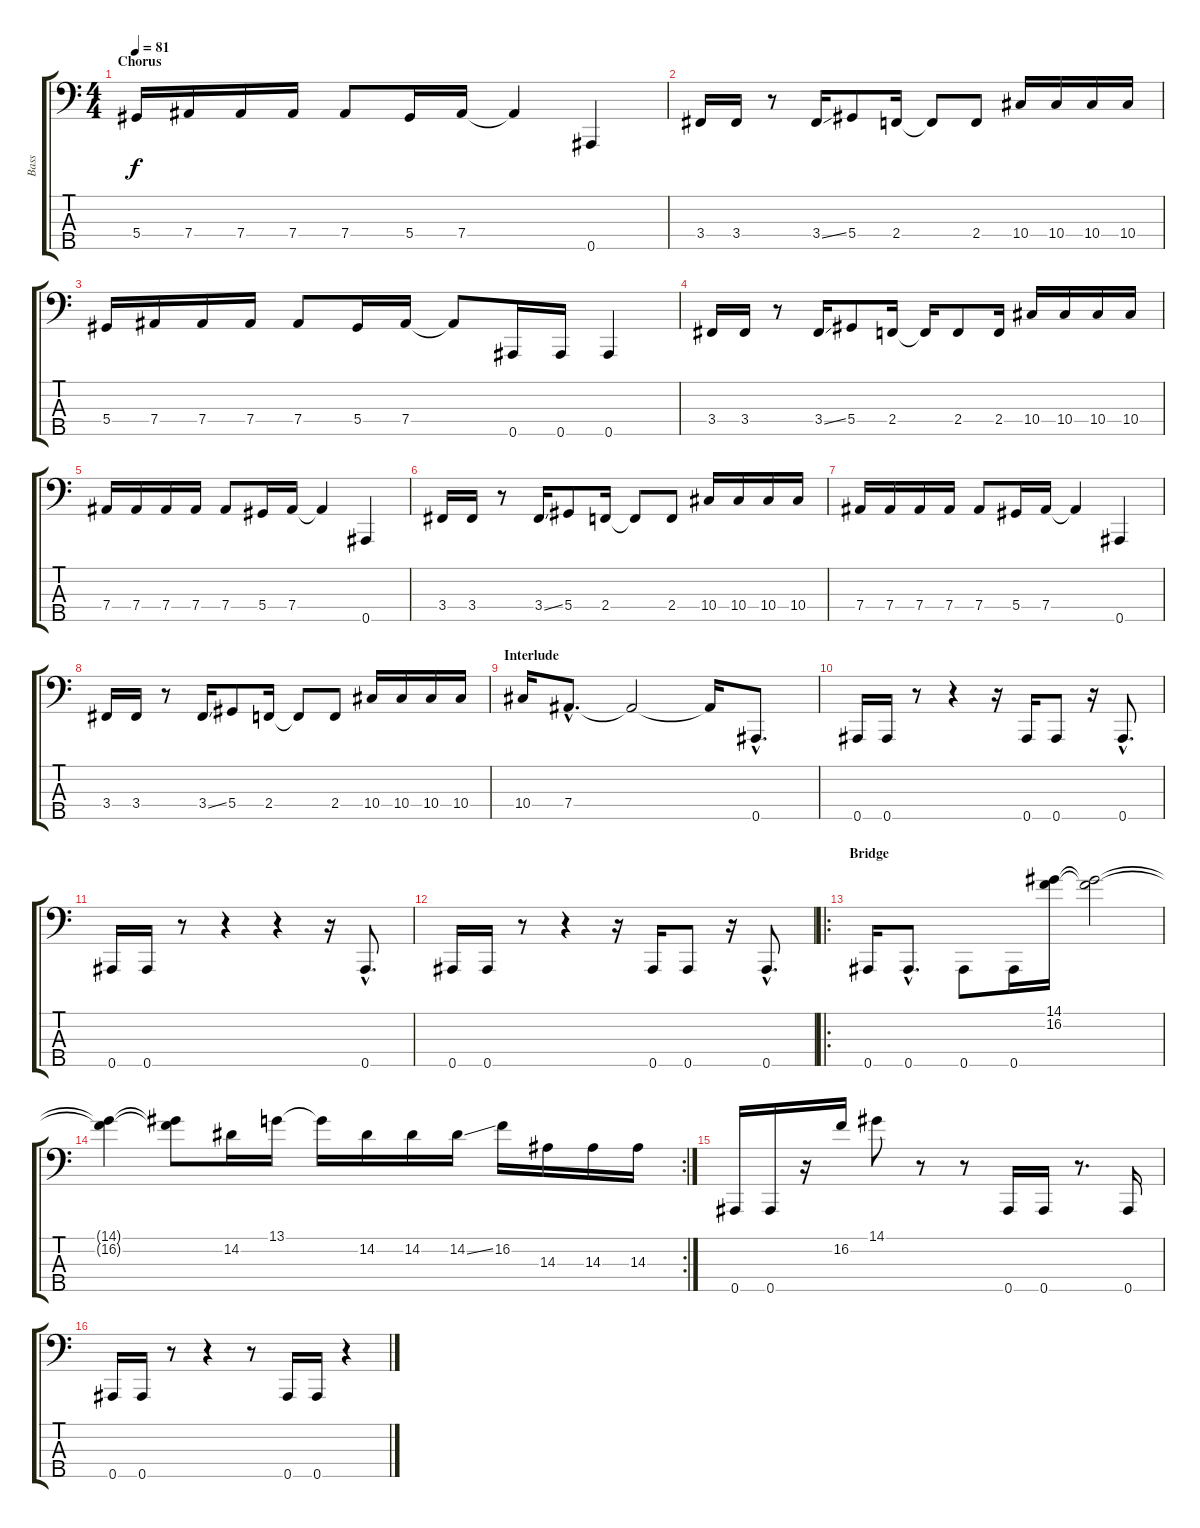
\track ("Bass" "Bass") {instrument electricbassfinger}
\staff {score tabs}
\tuning (Gb2 Db2 Ab1 Eb1 Bb0) {hide}
\ts (4 4)
\section ("" "Chorus")
\tempo 81
\clef f4
\ks c
5.4.16{dy f} 7.4.16 7.4.16 7.4.16 7.4.8 5.4.16 7.4.16 7.4{t}.4 0.5.4 |
3.4.16 3.4.16 r.8 3.4{ss}.16 5.4.8 2.4.16 2.4{t}.8 2.4.8 10.4.16 10.4.16 10.4.16 10.4.16 |
5.4.16 7.4.16 7.4.16 7.4.16 7.4.8 5.4.16 7.4.16 7.4{t}.8 0.5.16 0.5.16 0.5.4 |
3.4.16 3.4.16 r.8 3.4{ss}.16 5.4.8 2.4.16 2.4{t}.16 2.4.8 2.4.16 10.4.16 10.4.16 10.4.16 10.4.16 |
7.4.16 7.4.16 7.4.16 7.4.16 7.4.8 5.4.16 7.4.16 7.4{t}.4 0.5.4 |
3.4.16 3.4.16 r.8 3.4{ss}.16 5.4.8 2.4.16 2.4{t}.8 2.4.8 10.4.16 10.4.16 10.4.16 10.4.16 |
7.4.16 7.4.16 7.4.16 7.4.16 7.4.8 5.4.16 7.4.16 7.4{t}.4 0.5.4 |
3.4.16 3.4.16 r.8 3.4{ss}.16 5.4.8 2.4.16 2.4{t}.8 2.4.8 10.4.16 10.4.16 10.4.16 10.4.16 |
\section ("" "Interlude")
10.4.16 7.4{hac}.8{d} 7.4{t}.2 7.4{t}.16 0.5{hac}.8{d} |
0.5.16 0.5.16 r.8 r.4 r.16 0.5.16 0.5.8 r.16 0.5{hac}.8{d} |
0.5.16 0.5.16 r.8 r.4 r.4 r.16 0.5{hac}.8{d} |
0.5.16 0.5.16 r.8 r.4 r.16 0.5.16 0.5.8 r.16 0.5{hac}.8{d} |
\ro
\section ("" "Bridge")
0.5.16 0.5{hac}.8{d} 0.5.8 0.5.16 (14.1 16.2).16 (14.1{t} 16.2{t}).2 |
\rc 2
(14.1{t} 16.2{t}).4 (14.1{t} 16.2{t}).8 14.2.16 13.1.16 13.1{t}.16 14.2.16 14.2.16 14.2{ss}.16 16.2.16 14.3.16 14.3.16 14.3.16 |
0.5.16 0.5.16 r.16 16.2.16 14.1.8 r.8 r.8 0.5.16 0.5.16 r.8{d} 0.5.16 |
0.5.16 0.5.16 r.8 r.4 r.8 0.5.16 0.5.16 r.4
